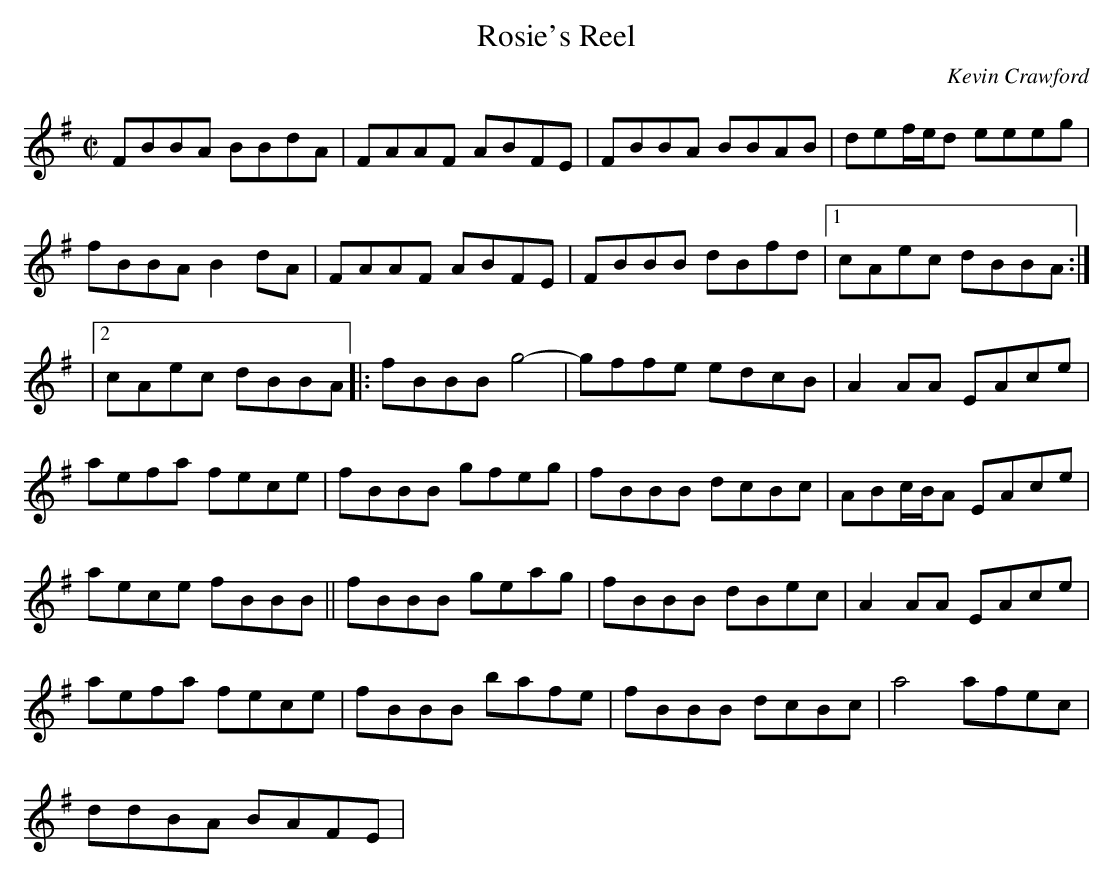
X:1
T:Rosie's Reel
C:Kevin Crawford
M:C|
K:G
FBBA BBdA|FAAF ABFE|FBBA BBAB|def/2e/2d eeeg|
fBBA B2 dA|FAAF ABFE|FBBB dBfd|1 cAec dBBA:|
|2 cAec dBBA|:fBBB g4-|gffe edcB|A2 AA EAce|
aefa fece|fBBB gfeg|fBBB dcBc|ABc/2B/2A EAce|
aece fBBB||fBBB geag|fBBB dBec|A2 AA EAce|
aefa fece|fBBB bafe|fBBB dcBc|a4 afec|
ddBA BAFE|
